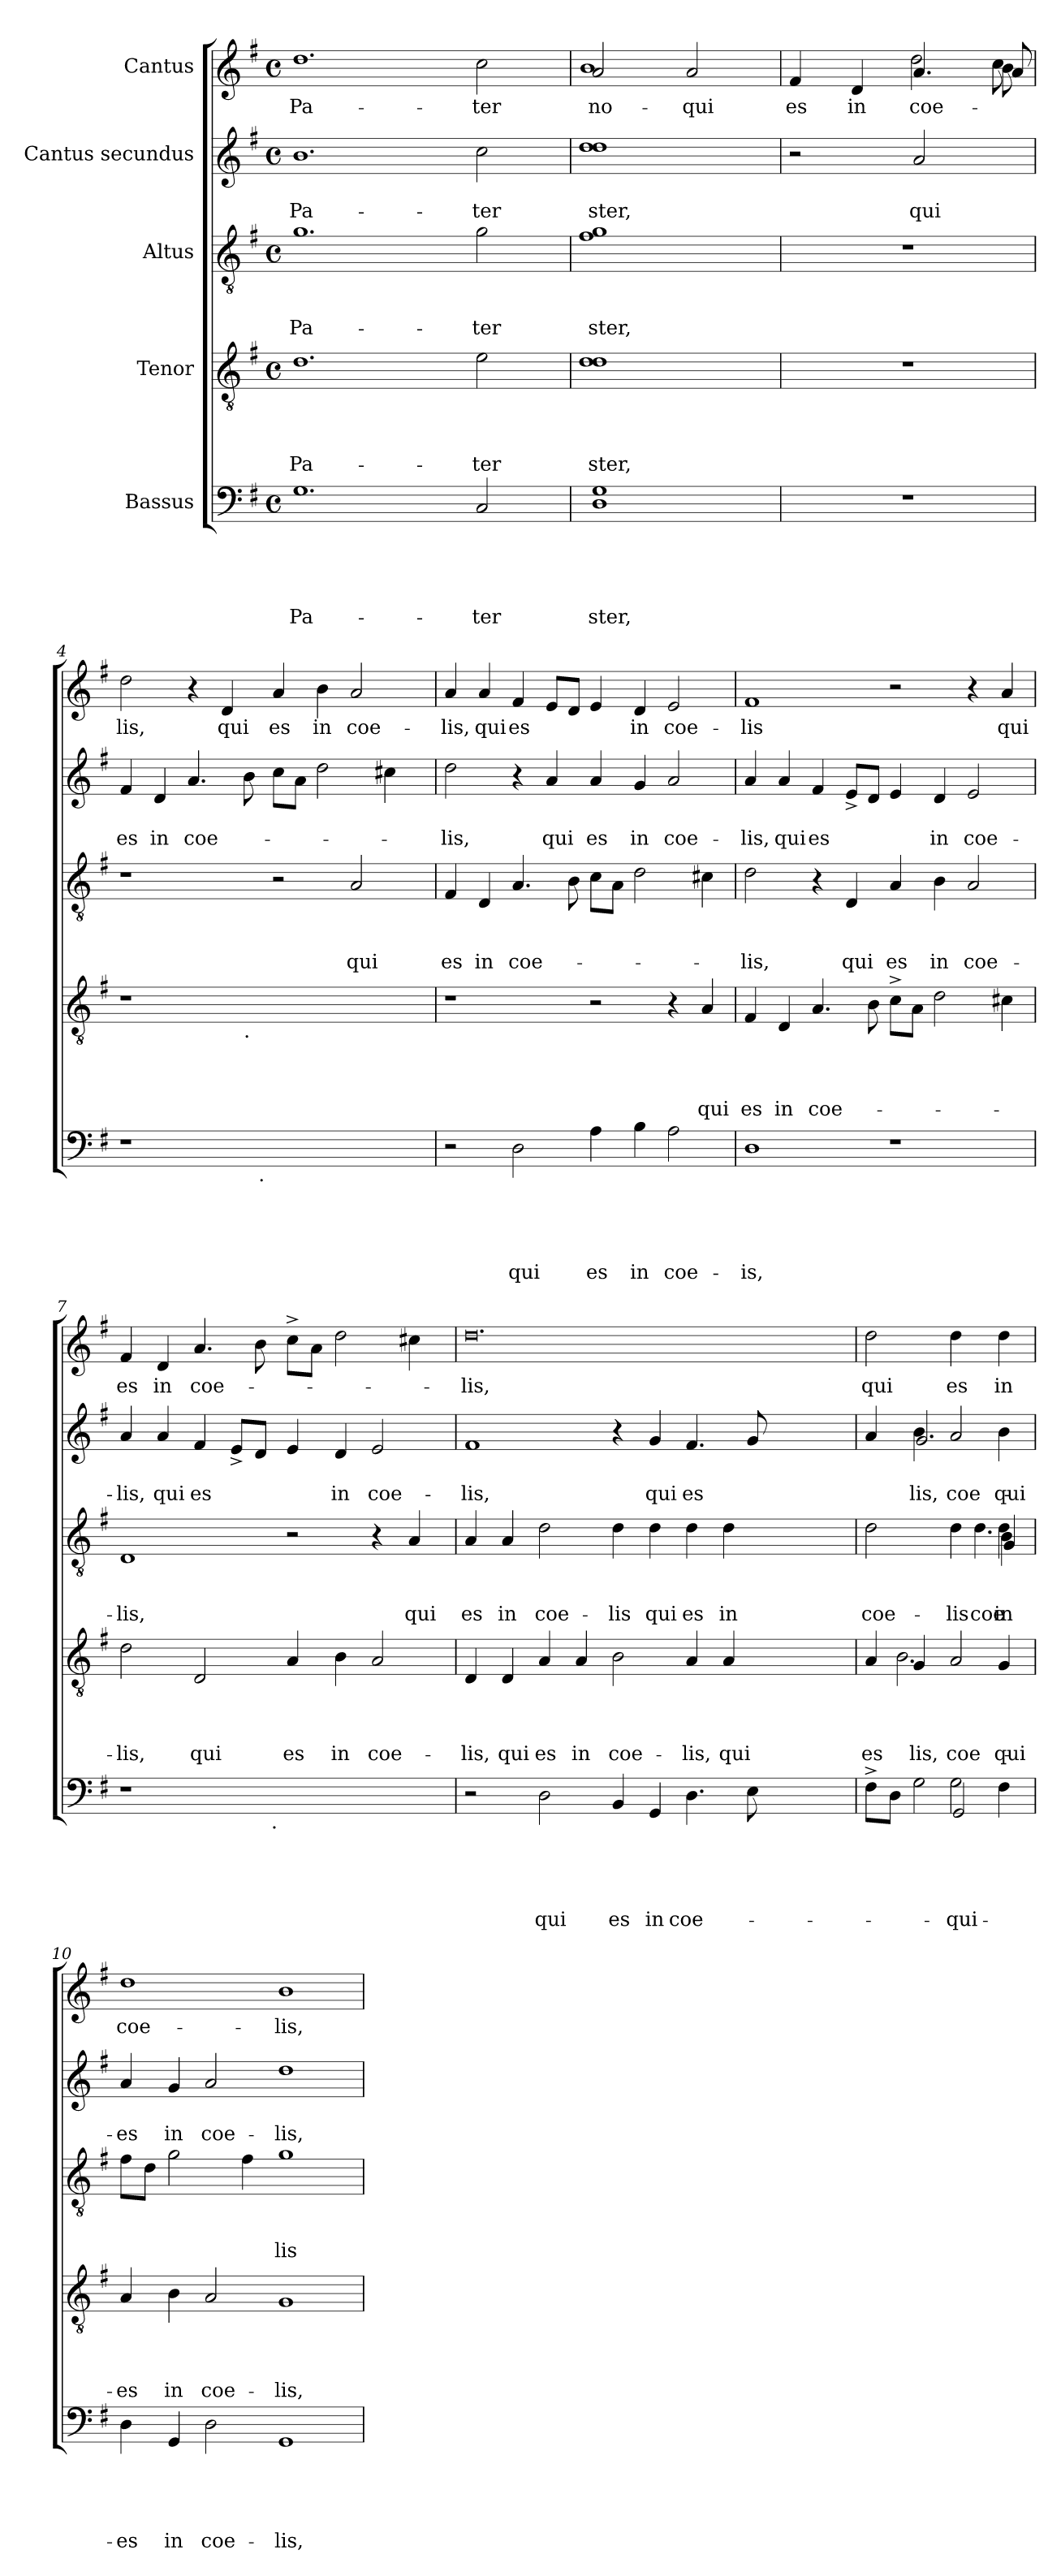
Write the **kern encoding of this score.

**kern	**text	**text	**text	**text	**text	**kern	**text	**text	**text	**text	**kern	**text	**text	**text	**kern	**text	**text	**kern	**text
*part5	*part5	*part5	*part5	*part5	*part5	*part4	*part4	*part4	*part4	*part4	*part3	*part3	*part3	*part3	*part2	*part2	*part2	*part1	*part1
*staff5	*staff5	*staff5	*staff5	*staff5	*staff5	*staff4	*staff4	*staff4	*staff4	*staff4	*staff3	*staff3	*staff3	*staff3	*staff2	*staff2	*staff2	*staff1	*staff1
*I"Bassus	*	*	*	*	*	*I"Tenor	*	*	*	*	*I"Altus	*	*	*	*I"Cantus secundus	*	*	*I"Cantus	*
*clefF4	*	*	*	*	*	*clefGv2	*	*	*	*	*clefGv2	*	*	*	*clefG2	*	*	*clefG2	*
*k[f#]	*	*	*	*	*	*k[f#]	*	*	*	*	*k[f#]	*	*	*	*k[f#]	*	*	*k[f#]	*
*G:	*	*	*	*	*	*G:	*	*	*	*	*G:	*	*	*	*G:	*	*	*G:	*
*M4/4	*	*	*	*	*	*M4/4	*	*	*	*	*M4/4	*	*	*	*M4/4	*	*	*M4/4	*
*met(c)	*	*	*	*	*	*met(c)	*	*	*	*	*met(c)	*	*	*	*met(c)	*	*	*met(c)	*
=1	=1	=1	=1	=1	=1	=1	=1	=1	=1	=1	=1	=1	=1	=1	=1	=1	=1	=1	=1
!	!	!	!	!	!LO:LY:b	!	!	!	!	!LO:LY:b	!	!	!	!LO:LY:b	!	!	!LO:LY:b	!	!LO:LY:b
1.G	.	.	.	.	Pa-	1.d	.	.	.	Pa-	1.g	.	.	Pa-	1.b	.	Pa-	1.dd	Pa-
!	!	!	!	!	!LO:LY:b:rj	!	!	!	!	!LO:LY:b:rj	!	!	!	!LO:LY:b:rj	!	!	!LO:LY:b:rj	!	!LO:LY:b:rj
2C/	.	.	.	.	-ter	2e\	.	.	.	-ter	2g\	.	.	-ter	2cc\	.	-ter	2cc\	-ter
=2	=2	=2	=2	=2	=2	=2	=2	=2	=2	=2	=2	=2	=2	=2	=2	=2	=2	=2	=2
!	!	!	!	!	!LO:LY:b	!	!	!	!	!LO:LY:b	!	!	!	!LO:LY:b	!	!	!LO:LY:b	!	!LO:LY:b
*	*	*	*	*	*	*	*	*	*	*	*	*	*	*	*	*	*	*^	*
!	!	!	!	!	!	!	!	!	!	!	!	!	!	!	!	!	!	!	!	!LO:LY:b
1D 1G	.	.	.	.	-ster,	1d 1d	.	.	.	-ster,	1f# 1g	.	.	-ster,	1dd 1dd	.	-ster,	2a/	1b	no-
!	!	!	!	!	!	!	!	!	!	!	!	!	!	!	!	!	!	!	!	!LO:LY:b
.	.	.	.	.	.	.	.	.	.	.	.	.	.	.	.	.	.	2a/	.	qui
=3	=3	=3	=3	=3	=3	=3	=3	=3	=3	=3	=3	=3	=3	=3	=3	=3	=3	=3	=3	=3
!	!	!	!	!	!	!	!	!	!	!	!	!	!	!	!	!	!	!	!	!LO:LY:b
*	*	*	*	*	*	*	*	*	*	*	*	*	*	*	*	*	*	*^	*^	*
1r	.	.	.	.	.	1r	.	.	.	.	1r	.	.	.	2r	.	.	2..ryy	4f#/	2..ryy	2ryy	-es
!	!	!	!	!	!	!	!	!	!	!	!	!	!	!	!	!	!	!	!	!	!	!LO:LY:b
.	.	.	.	.	.	.	.	.	.	.	.	.	.	.	.	.	.	.	4d/	.	.	in
!	!	!	!	!	!	!	!	!	!	!	!	!	!	!	!	!	!LO:LY:b	!	!	!	!	!LO:LY:b
.	.	.	.	.	.	.	.	.	.	.	.	.	.	.	2a/	.	qui	.	4.a/	.	2dd\	coe-
.	.	.	.	.	.	.	.	.	.	.	.	.	.	.	.	.	.	8cc\	8b\	8a/	.	.
*	*	*	*	*	*	*	*	*	*	*	*	*	*	*	*	*	*	*	*	*v	*v	*
=4	=4	=4	=4	=4	=4	=4	=4	=4	=4	=4	=4	=4	=4	=4	=4	=4	=4	=4	=4	=4	=4
!	!	!	!	!	!	!	!	!	!	!	!	!	!	!	!	!	!LO:LY:b	!	!	!	!LO:LY:b
*^	*	*	*	*	*	*^	*	*	*	*	*	*	*	*	*	*	*	*v	*v	*v	*
1r	2...ryy	.	.	.	.	.	1r	2..ryy	.	.	.	.	1r	.	.	.	4f#/	.	es	2dd\	-lis,
!	!	!	!	!	!	!	!	!	!	!	!	!	!	!	!	!	!	!	!LO:LY:b	!	!
.	.	.	.	.	.	.	.	.	.	.	.	.	.	.	.	.	4d/	.	in	.	.
!	!	!	!	!	!	!	!	!	!	!	!	!	!	!	!	!	!	!	!LO:LY:b	!	!
.	.	.	.	.	.	.	.	.	.	.	.	.	.	.	.	.	4.a/	.	coe-	4r	.
!	!	!	!	!	!	!	!	!	!	!	!	!	!	!	!	!	!	!	!	!	!LO:LY:b
.	.	.	.	.	.	.	.	.	.	.	.	.	.	.	.	.	.	.	.	4d/	qui
!	!	!	!	!	!	!	!	!LO:TX:b:t=.	!	!	!	!	!	!	!	!	!	!	!	!	!
.	.	.	.	.	.	.	.	1ryy	.	.	.	.	.	.	.	.	8b\	.	.	.	.
!	!LO:TX:b:t=.	!	!	!	!	!	!	!	!	!	!	!	!	!	!	!	!	!	!	!	!
.	1ryy	.	.	.	.	.	.	.	.	.	.	.	.	.	.	.	.	.	.	.	.
!	!	!	!	!	!	!	!	!	!	!	!	!	!	!	!	!	!	!	!	!	!LO:LY:b
1ryy	.	.	.	.	.	.	1ryy	.	.	.	.	.	2r	.	.	.	8cc\L	.	.	4a/	es
.	.	.	.	.	.	.	.	.	.	.	.	.	.	.	.	.	8a\J	.	.	.	.
!	!	!	!	!	!	!	!	!	!	!	!	!	!	!	!	!	!	!	!	!	!LO:LY:b
.	.	.	.	.	.	.	.	.	.	.	.	.	.	.	.	.	2dd\	.	.	4b\	in
!	!	!	!	!	!	!	!	!	!	!	!	!	!	!	!	!LO:LY:b	!	!	!	!	!LO:LY:b
.	.	.	.	.	.	.	.	.	.	.	.	.	2A/	.	.	qui	.	.	.	2a/	coe-
.	.	.	.	.	.	.	.	.	.	.	.	.	.	.	.	.	4cc#X\	.	.	.	.
.	.	.	.	.	.	.	.	8ryy	.	.	.	.	.	.	.	.	.	.	.	.	.
.	16ryy	.	.	.	.	.	.	.	.	.	.	.	.	.	.	.	.	.	.	.	.
=5	=5	=5	=5	=5	=5	=5	=5	=5	=5	=5	=5	=5	=5	=5	=5	=5	=5	=5	=5	=5	=5
!	!	!	!	!	!	!	!	!	!	!	!	!	!	!	!	!LO:LY:b	!	!	!LO:LY:b	!	!LO:LY:b
*v	*v	*	*	*	*	*	*	*	*	*	*	*	*	*	*	*	*	*	*	*	*
*	*	*	*	*	*	*v	*v	*	*	*	*	*	*	*	*	*	*	*	*	*
2r	.	.	.	.	.	1r	.	.	.	.	4F#/	.	.	es	2dd\	.	-lis,	4a/	-lis,
!	!	!	!	!	!	!	!	!	!	!	!	!	!	!LO:LY:b	!	!	!	!	!LO:LY:b
.	.	.	.	.	.	.	.	.	.	.	4D/	.	.	in	.	.	.	4a/	qui
!	!	!	!	!	!LO:LY:b	!	!	!	!	!	!	!	!	!LO:LY:b	!	!	!	!	!LO:LY:b
2D\	.	.	.	.	qui	.	.	.	.	.	4.A/	.	.	coe-	4r	.	.	4f#/	es
!	!	!	!	!	!	!	!	!	!	!	!	!	!	!	!	!	!LO:LY:b	!	!
.	.	.	.	.	.	.	.	.	.	.	.	.	.	.	4a/	.	qui	8e/L	.
.	.	.	.	.	.	.	.	.	.	.	8B\	.	.	.	.	.	.	8d/J	.
!	!	!	!	!	!LO:LY:b	!	!	!	!	!	!	!	!	!	!	!	!LO:LY:b	!	!
4A\	.	.	.	.	es	2r	.	.	.	.	8c\L	.	.	.	4a/	.	es	4e</	.
.	.	.	.	.	.	.	.	.	.	.	8A\J	.	.	.	.	.	.	.	.
!	!	!	!	!	!LO:LY:b	!	!	!	!	!	!	!	!	!	!	!	!LO:LY:b	!	!LO:LY:b
4B\	.	.	.	.	in	.	.	.	.	.	2d\	.	.	.	4g/	.	in	4d/	in
!	!	!	!	!	!LO:LY:b	!	!	!	!	!	!	!	!	!	!	!	!LO:LY:b	!	!LO:LY:b
2A\	.	.	.	.	coe-	4r	.	.	.	.	.	.	.	.	2a/	.	coe-	2e/	coe-
!	!	!	!	!	!	!	!	!	!	!LO:LY:b	!	!	!	!	!	!	!	!	!
.	.	.	.	.	.	4A/	.	.	.	qui	4c#X\	.	.	.	.	.	.	.	.
!!LO:LB:g=z
=6	=6	=6	=6	=6	=6	=6	=6	=6	=6	=6	=6	=6	=6	=6	=6	=6	=6	=6	=6
!	!	!	!	!	!LO:LY:b	!	!	!	!	!LO:LY:b	!	!	!	!LO:LY:b	!	!	!LO:LY:b	!	!LO:LY:b
1D	.	.	.	.	-is,	4F#/	.	.	.	es	2d\	.	.	-lis,	4a/	.	-lis,	1f#	-lis
!	!	!	!	!	!	!	!	!	!	!LO:LY:b	!	!	!	!	!	!	!LO:LY:b	!	!
.	.	.	.	.	.	4D/	.	.	.	in	.	.	.	.	4a/	.	qui	.	.
!	!	!	!	!	!	!	!	!	!	!LO:LY:b	!	!	!	!	!	!	!LO:LY:b	!	!
.	.	.	.	.	.	4.A/	.	.	.	coe-	4r	.	.	.	4f#/	.	es	.	.
!	!	!	!	!	!	!	!	!	!	!	!	!	!	!LO:LY:b	!	!	!	!	!
.	.	.	.	.	.	.	.	.	.	.	4D/	.	.	qui	8e^</L	.	.	.	.
.	.	.	.	.	.	8B\	.	.	.	.	.	.	.	.	8d/J	.	.	.	.
!	!	!	!	!	!	!	!	!	!	!	!	!	!	!LO:LY:b	!	!	!	!	!
1r	.	.	.	.	.	8c^>\L	.	.	.	.	4A/	.	.	es	4e/	.	.	2r	.
.	.	.	.	.	.	8A\J	.	.	.	.	.	.	.	.	.	.	.	.	.
!	!	!	!	!	!	!	!	!	!	!	!	!	!	!LO:LY:b	!	!	!LO:LY:b	!	!
.	.	.	.	.	.	2d\	.	.	.	.	4B\	.	.	in	4d/	.	in	.	.
!	!	!	!	!	!	!	!	!	!	!	!	!	!	!LO:LY:b	!	!	!LO:LY:b	!	!
.	.	.	.	.	.	.	.	.	.	.	2A/	.	.	coe-	2e/	.	coe-	4r	.
!	!	!	!	!	!	!	!	!	!	!	!	!	!	!	!	!	!	!	!LO:LY:b
.	.	.	.	.	.	4c#X\	.	.	.	.	.	.	.	.	.	.	.	4a/	qui
=7	=7	=7	=7	=7	=7	=7	=7	=7	=7	=7	=7	=7	=7	=7	=7	=7	=7	=7	=7
!	!	!	!	!	!	!	!	!	!	!LO:LY:b	!	!	!	!LO:LY:b	!	!	!LO:LY:b	!	!LO:LY:b
*^	*	*	*	*	*	*	*	*	*	*	*	*	*	*	*	*	*	*	*
1r	2...ryy	.	.	.	.	.	2d\	.	.	.	-lis,	1D	.	.	-lis,	4a/	.	-lis,	4f#/	es
!	!	!	!	!	!	!	!	!	!	!	!	!	!	!	!	!	!	!LO:LY:b	!	!LO:LY:b
.	.	.	.	.	.	.	.	.	.	.	.	.	.	.	.	4a/	.	qui	4d/	in
!	!	!	!	!	!	!	!	!	!	!	!LO:LY:b	!	!	!	!	!	!	!LO:LY:b	!	!LO:LY:b
.	.	.	.	.	.	.	2D/	.	.	.	qui	.	.	.	.	4f#/	.	es	4.a/	coe-
.	.	.	.	.	.	.	.	.	.	.	.	.	.	.	.	8e^</L	.	.	.	.
.	.	.	.	.	.	.	.	.	.	.	.	.	.	.	.	8d/J	.	.	8b\	.
!	!LO:TX:b:t=.	!	!	!	!	!	!	!	!	!	!	!	!	!	!	!	!	!	!	!
.	1ryy	.	.	.	.	.	.	.	.	.	.	.	.	.	.	.	.	.	.	.
!	!	!	!	!	!	!	!	!	!	!	!LO:LY:b	!	!	!	!	!	!	!	!	!
1ryy	.	.	.	.	.	.	4A/	.	.	.	es	2r	.	.	.	4e/	.	.	8cc^>\L	.
.	.	.	.	.	.	.	.	.	.	.	.	.	.	.	.	.	.	.	8a\J	.
!	!	!	!	!	!	!	!	!	!	!	!LO:LY:b	!	!	!	!	!	!	!LO:LY:b	!	!
.	.	.	.	.	.	.	4B\	.	.	.	in	.	.	.	.	4d/	.	in	2dd\	.
!	!	!	!	!	!	!	!	!	!	!	!LO:LY:b	!	!	!	!	!	!	!LO:LY:b	!	!
.	.	.	.	.	.	.	2A/	.	.	.	coe-	4r	.	.	.	2e/	.	coe-	.	.
!	!	!	!	!	!	!	!	!	!	!	!	!	!	!	!LO:LY:b	!	!	!	!	!
.	.	.	.	.	.	.	.	.	.	.	.	4A/	.	.	qui	.	.	.	4cc#X\	.
.	16ryy	.	.	.	.	.	.	.	.	.	.	.	.	.	.	.	.	.	.	.
=8	=8	=8	=8	=8	=8	=8	=8	=8	=8	=8	=8	=8	=8	=8	=8	=8	=8	=8	=8	=8
!	!	!	!	!	!	!	!	!	!	!	!LO:LY:b	!	!	!	!LO:LY:b	!	!	!LO:LY:b	!	!LO:LY:b
*v	*v	*	*	*	*	*	*	*	*	*	*	*	*	*	*	*	*	*	*	*
2r	.	.	.	.	.	4D/	.	.	.	-lis,	4A/	.	.	es	1f#	.	-lis,	0.dd	-lis,
!	!	!	!	!	!	!	!	!	!	!LO:LY:b	!	!	!	!LO:LY:b	!	!	!	!	!
.	.	.	.	.	.	4D/	.	.	.	qui	4A/	.	.	in	.	.	.	.	.
!	!	!	!	!	!LO:LY:b	!	!	!	!	!LO:LY:b	!	!	!	!LO:LY:b	!	!	!	!	!
2D\	.	.	.	.	qui	4A/	.	.	.	es	2d\	.	.	coe-	.	.	.	.	.
!	!	!	!	!	!	!	!	!	!	!LO:LY:b	!	!	!	!	!	!	!	!	!
.	.	.	.	.	.	4A/	.	.	.	in	.	.	.	.	.	.	.	.	.
!	!	!	!	!	!LO:LY:b	!	!	!	!	!LO:LY:b	!	!	!	!LO:LY:b	!	!	!	!	!
4BB/	.	.	.	.	es	2B\	.	.	.	coe-	4d\	.	.	-lis	4r	.	.	.	.
!	!	!	!	!	!LO:LY:b	!	!	!	!	!	!	!	!	!LO:LY:b	!	!	!LO:LY:b	!	!
4GG/	.	.	.	.	in	.	.	.	.	.	4d\	.	.	qui	4g/	.	qui	.	.
!	!	!	!	!	!LO:LY:b	!	!	!	!	!LO:LY:b	!	!	!	!LO:LY:b	!	!	!LO:LY:b	!	!
4.D\	.	.	.	.	coe-	4A/	.	.	.	-lis,	4d\	.	.	es	4.f#/	.	es	.	.
!	!	!	!	!	!	!	!	!	!	!LO:LY:b	!	!	!	!LO:LY:b	!	!	!	!	!
.	.	.	.	.	.	4A/	.	.	.	qui	4d\	.	.	in	.	.	.	.	.
8E\	.	.	.	.	.	.	.	.	.	.	.	.	.	.	8g/	.	.	.	.
1ryy	.	.	.	.	.	1ryy	.	.	.	.	1ryy	.	.	.	1ryy	.	.	.	.
=9	=9	=9	=9	=9	=9	=9	=9	=9	=9	=9	=9	=9	=9	=9	=9	=9	=9	=9	=9
*^	*	*	*	*	*	*	*	*	*	*	*	*	*	*	*	*	*	*	*
*	*^	*	*	*	*	*	*	*	*	*	*	*	*	*	*	*	*	*	*	*
!	!	!	!	!	!	!	!	!	!	!	!	!LO:LY:b	!	!	!	!LO:LY:b	!	!	!	!	!LO:LY:b
*	*	*	*	*	*	*	*	*^	*	*	*	*	*^	*	*	*	*^	*	*	*	*
*	*	*	*	*	*	*	*	*	*^	*	*	*	*	*	*^	*	*	*	*	*^	*	*	*	*
*	*	*	*	*	*	*	*	*	*	*	*	*	*	*	*	*	*^	*	*	*	*	*	*	*	*	*	*
8F#^<\L	2ryy	2ryy	.	.	.	.	.	4A/	4ryy	2.ryy	.	.	.	es	2d\	2.ryy	2.ryy	2ryy	.	.	coe-	4a/	4ryy	2.ryy	.	.	2dd\	qui
8D\J	.	.	.	.	.	.	.	.	.	.	.	.	.	.	.	.	.	.	.	.	.	.	.	.	.	.	.	.
!	!	!	!	!	!	!	!	!	!	!	!	!	!	!LO:LY:b	!	!	!	!	!	!	!	!	!	!	!	!	!	!
!	!	!	!	!	!	!	!	!	!	!	!	!	!	!LO:LY:b	!	!	!	!	!	!	!	!	!	!	!	!LO:LY:b	!	!
!	!	!	!	!	!	!	!	!	!	!	!	!	!	!	!	!	!	!	!	!	!	!	!	!	!	!LO:LY:b	!	!
2G\	.	.	.	.	.	.	.	4G/	2.B\	.	.	.	.	-lis,	.	.	.	.	.	.	.	4b\	2.g/	.	.	-lis,	.	.
!	!	!	!	!	!	!	!LO:LY:b	!	!	!	!	!	!	!	!	!	!	!	!	!	!	!	!	!	!	!	!	!
!	!	!	!	!	!	!	!LO:LY:b	!	!	!	!	!	!	!LO:LY:b	!	!	!	!	!	!	!LO:LY:b	!	!	!	!	!LO:LY:b	!	!LO:LY:b
.	2G\	2GG/	.	.	.	.	qui	2A/	.	.	.	.	.	coe-	4d\	.	.	8ryy	.	.	-lis	2a/	.	.	.	coe-	4dd\	es
!	!	!	!	!	!	!	!	!	!	!	!	!	!	!	!	!	!	!	!	!	!LO:LY:b	!	!	!	!	!	!	!
.	.	.	.	.	.	.	.	.	.	.	.	.	.	.	.	.	.	4.d\	.	.	coe-	.	.	.	.	.	.	.
!	!	!	!	!	!	!	!	!	!	!	!	!	!	!LO:LY:b	!	!	!	!	!	!	!LO:LY:b	!	!	!	!	!	!	!
!	!	!	!	!	!	!	!	!	!	!	!	!	!	!	!	!	!	!	!	!	!LO:LY:b	!	!	!	!	!	!	!
!	!	!	!	!	!	!	!	!	!	!	!	!	!	!	!	!	!	!	!	!	!LO:LY:b	!	!	!	!	!LO:LY:b	!	!LO:LY:b
4F#\	.	.	.	.	.	.	.	.	.	4G/	.	.	.	qui	4d\	4B\	4G/	.	.	.	in	.	.	4b\	.	qui	4dd\	in
*v	*v	*v	*	*	*	*	*	*	*	*	*	*	*	*	*	*	*v	*v	*	*	*	*	*	*	*	*	*	*
!!LO:PB:g=z
=10	=10	=10	=10	=10	=10	=10	=10	=10	=10	=10	=10	=10	=10	=10	=10	=10	=10	=10	=10	=10	=10	=10	=10	=10	=10
!	!	!	!	!	!LO:LY:b	!	!	!	!	!	!	!LO:LY:b	!	!	!	!	!	!	!	!	!	!	!LO:LY:b	!	!LO:LY:b
*	*	*	*	*	*	*v	*v	*v	*	*	*	*	*	*	*	*	*	*	*v	*v	*v	*	*	*	*
*	*	*	*	*	*	*	*	*	*	*	*v	*v	*v	*	*	*	*	*	*	*	*
4D\	.	.	.	.	es	4A/	.	.	.	es	8f#\L	.	.	.	4a/	.	es	1dd	coe-
.	.	.	.	.	.	.	.	.	.	.	8d\J	.	.	.	.	.	.	.	.
!	!	!	!	!	!LO:LY:b	!	!	!	!	!LO:LY:b	!	!	!	!	!	!	!LO:LY:b	!	!
4GG/	.	.	.	.	in	4B\	.	.	.	in	2g\	.	.	.	4g/	.	in	.	.
!	!	!	!	!	!LO:LY:b	!	!	!	!	!LO:LY:b	!	!	!	!	!	!	!LO:LY:b	!	!
2D\	.	.	.	.	coe-	2A/	.	.	.	coe-	.	.	.	.	2a/	.	coe-	.	.
.	.	.	.	.	.	.	.	.	.	.	4f#\	.	.	.	.	.	.	.	.
!	!	!	!	!	!LO:LY:b	!	!	!	!	!LO:LY:b	!	!	!	!LO:LY:b	!	!	!LO:LY:b	!	!LO:LY:b
1GG	.	.	.	.	-lis,	1G	.	.	.	-lis,	1g	.	.	-lis	1dd	.	-lis,	1b	-lis,
=	=	=	=	=	=	=	=	=	=	=	=	=	=	=	=	=	=	=	=
*-	*-	*-	*-	*-	*-	*-	*-	*-	*-	*-	*-	*-	*-	*-	*-	*-	*-	*-	*-
